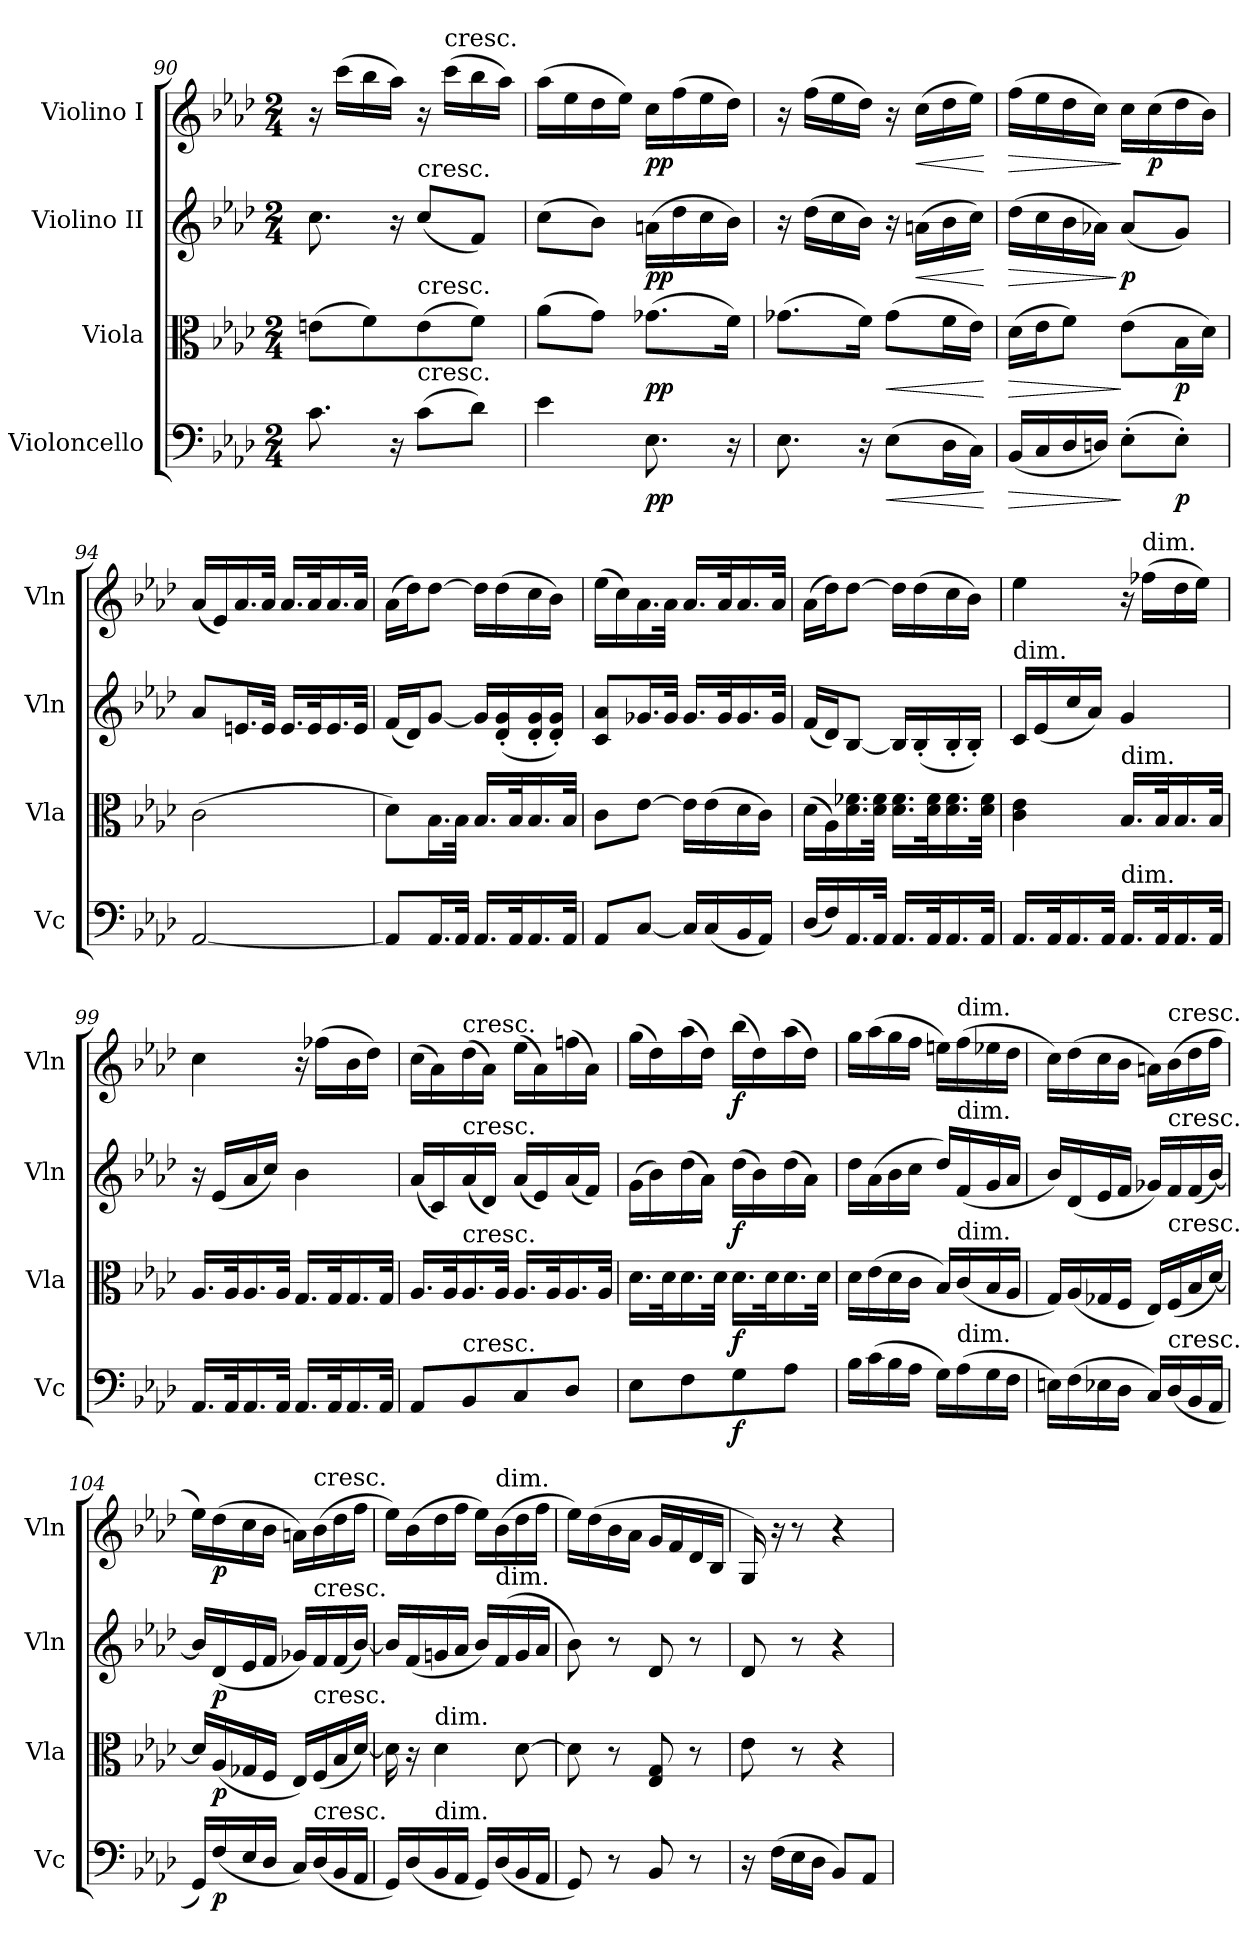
**kern	**dynam	**kern	**dynam	**kern	**dynam	**kern	**dynam
*part4	*part4	*part3	*part3	*part2	*part2	*part1	*part1
*staff4	*staff4	*staff3	*staff3	*staff2	*staff2	*staff1	*staff1
*I"Violoncello	*	*I"Viola	*	*I"Violino II	*	*I"Violino I	*
*I'Vc	*	*I'Vla	*	*I'Vln	*	*I'Vln	*
*clefF4	*	*clefC3	*	*clefG2	*	*clefG2	*
*k[b-e-a-d-]	*	*k[b-e-a-d-]	*	*k[b-e-a-d-]	*	*k[b-e-a-d-]	*
*M2/4	*	*M2/4	*	*M2/4	*	*M2/4	*
=90	=90	=90	=90	=90	=90	=90	=90
8.c\	.	(8en\L	.	8.cc\	.	16r	.
.	.	.	.	.	.	(16ccc\LL	.
.	.	8f\)	.	.	.	16bb-\	.
16r	.	.	.	16r	.	16aa-\JJ)	.
!	!	!	!	!LO:TX:a:t=cresc.	!	!	!
!	!	!LO:TX:a:t=cresc.	!	!	!	!	!
!LO:TX:a:t=cresc.	!	!	!	!	!	!	!
(8c\L	.	(8e\	.	(8cc/L	.	16r	.
!	!	!	!	!	!	!LO:TX:a:t=cresc.	!
.	.	.	.	.	.	(16ccc\LL	.
8d-\J)	.	8f\J)	.	8f/J)	.	16bb-\	.
.	.	.	.	.	.	16aa-\JJ)	.
=91	=91	=91	=91	=91	=91	=91	=91
4e-\	.	(8a-\L	.	(8cc\L	.	(16aa-\LL	.
.	.	.	.	.	.	16ee-\	.
.	.	8g\J)	.	8b-\J)	.	16dd-\	.
.	.	.	.	.	.	16ee-\JJ)	.
!	!LO:DY:b	!	!LO:DY:b	!	!LO:DY:b	!	!LO:DY:b
8.E-\	pp	(8.g-X\L	pp	(16an\LL	pp	16cc\LL	pp
.	.	.	.	16dd-\	.	(16ff\	.
.	.	.	.	16cc\	.	16ee-\	.
16r	.	16f\Jk)	.	16b-\JJ)	.	16dd-\JJ)	.
=92	=92	=92	=92	=92	=92	=92	=92
8.E-\	.	(8.g-X\L	.	16r	.	16r	.
.	.	.	.	(16dd-\LL	.	(16ff\LL	.
.	.	.	.	16cc\	.	16ee-\	.
16r	.	16f\Jk)	.	16b-\JJ)	.	16dd-\JJ)	.
!	!LO:HP:b	!	!LO:HP:b	!	!	!	!
(8E-\L	<	(8g-\L	<	16r	.	16r	.
!	!	!	!	!	!LO:HP:b	!	!LO:HP:b
.	.	.	.	(16an\LL	<	(16cc\LL	<
16D-\L	.	16f\L	.	16b-\	.	16dd-\	.
16C\JJ)	.	16e-\JJ)	.	16cc\JJ)	.	16ee-\JJ)	.
.	[	.	[	.	[	.	[
=93	=93	=93	=93	=93	=93	=93	=93
!	!LO:HP:b	!	!LO:HP:b	!	!LO:HP:b	!	!LO:HP:b
(16BB-/LL	>	(16d-\LL	>	(16dd-\LL	>	(16ff\LL	>
16C/	.	16e-\J	.	16cc\	.	16ee-\	.
16D-/	.	8f\J)	.	16b-\	.	16dd-\	.
16Dn/JJ)	.	.	.	16a-X\JJ)	.	16cc\JJ)	.
!	!	!	!	!	!LO:DY:n=1:b	!	!
(8E-'\L	]	(8e-\L	]	(8a-/L	] p	16cc\LL	]
!	!	!	!	!	!	!	!LO:DY:b
.	.	.	.	.	.	(16cc\	p
!	!LO:DY:b	!	!LO:DY:b	!	!	!	!
8E-'\J)	p	16B-\L	p	8g/J)	.	16dd-\	.
.	.	16d-\JJ)	.	.	.	16b-\JJ)	.
!!LO:LB:g=z
=94	=94	=94	=94	=94	=94	=94	=94
[2AA-/	.	(2c\	.	8a-/L	.	(16a-/LL	.
.	.	.	.	.	.	16e-/)	.
.	.	.	.	16.en/L	.	16.a-/	.
.	.	.	.	32e/JJk	.	32a-/JJk	.
.	.	.	.	16.e/LL	.	16.a-/LL	.
.	.	.	.	32e/K	.	32a-/K	.
.	.	.	.	16.e/	.	16.a-/	.
.	.	.	.	32e/JJk	.	32a-/JJk	.
=95	=95	=95	=95	=95	=95	=95	=95
8AA-/L]	.	8d-\L)	.	(16f/LL	.	(16a-\LL	.
.	.	.	.	16d-/J)	.	16dd-\J)	.
16.AA-/L	.	16.B-\L	.	[8g/J	.	[8dd-\J	.
32AA-/JJk	.	32B-\JJk	.	.	.	.	.
16.AA-/LL	.	16.B-/LL	.	16g/LL]	.	16dd-\LL]	.
.	.	.	.	(16d-/' 16g/'	.	(16dd-\	.
32AA-/K	.	32B-/K	.	.	.	.	.
16.AA-/	.	16.B-/	.	16d-/' 16g/'	.	16cc\	.
.	.	.	.	16d-/' 16g/'JJ)	.	16b-\JJ)	.
32AA-/JJk	.	32B-/JJk	.	.	.	.	.
=96	=96	=96	=96	=96	=96	=96	=96
8AA-/L	.	8c\L	.	8c/ 8a-/L	.	(16ee-\LL	.
.	.	.	.	.	.	16cc\)	.
[8C/J	.	[8e-\J	.	16.g-X/L	.	16.a-\	.
.	.	.	.	32g-/JJk	.	32a-\JJk	.
16C/LL]	.	16e-\LL]	.	16.g-/LL	.	16.a-/LL	.
(16C/	.	(16e-\	.	.	.	.	.
.	.	.	.	32g-/K	.	32a-/K	.
16BB-/	.	16d-\	.	16.g-/	.	16.a-/	.
16AA-/JJ)	.	16c\JJ)	.	.	.	.	.
.	.	.	.	32g-/JJk	.	32a-/JJk	.
=97	=97	=97	=97	=97	=97	=97	=97
(16D-/LL	.	(16d-\LL	.	(16f/LL	.	(16a-\LL	.
16F/)	.	16A-\)	.	16d-/J)	.	16dd-\J)	.
16.AA-/	.	16.d-\ 16.f-X\	.	[8B-/J	.	[8dd-\J	.
32AA-/JJk	.	32d-\ 32f-\JJk	.	.	.	.	.
16.AA-/LL	.	16.d-\ 16.f-\LL	.	16B-/LL]	.	16dd-\LL]	.
.	.	.	.	(16B-'/	.	(16dd-\	.
32AA-/K	.	32d-\ 32f-\K	.	.	.	.	.
16.AA-/	.	16.d-\ 16.f-\	.	16B-'/	.	16cc\	.
.	.	.	.	16B-'/JJ)	.	16b-\JJ)	.
32AA-/JJk	.	32d-\ 32f-\JJk	.	.	.	.	.
!!LO:PB:g=z
=98	=98	=98	=98	=98	=98	=98	=98
!	!	!	!	!LO:TX:a:t=dim.	!	!	!
16.AA-/LL	.	4c\ 4e-\	.	16c/LL	.	4ee-\	.
.	.	.	.	(16e-/	.	.	.
32AA-/K	.	.	.	.	.	.	.
16.AA-/	.	.	.	16cc/	.	.	.
.	.	.	.	16a-/JJ)	.	.	.
32AA-/JJk	.	.	.	.	.	.	.
!	!	!LO:TX:a:t=dim.	!	!	!	!	!
!LO:TX:a:t=dim.	!	!	!	!	!	!	!
16.AA-/LL	.	16.B-/LL	.	4g/	.	16r	.
!	!	!	!	!	!	!LO:TX:a:t=dim.	!
.	.	.	.	.	.	(16ff-X\LL	.
32AA-/K	.	32B-/K	.	.	.	.	.
16.AA-/	.	16.B-/	.	.	.	16dd-\	.
.	.	.	.	.	.	16ee-\JJ)	.
32AA-/JJk	.	32B-/JJk	.	.	.	.	.
=99	=99	=99	=99	=99	=99	=99	=99
16.AA-/LL	.	16.A-/LL	.	16r	.	4cc\	.
.	.	.	.	(16e-/LL	.	.	.
32AA-/K	.	32A-/K	.	.	.	.	.
16.AA-/	.	16.A-/	.	16a-/	.	.	.
.	.	.	.	16cc/JJ)	.	.	.
32AA-/JJk	.	32A-/JJk	.	.	.	.	.
16.AA-/LL	.	16.G/LL	.	4b-\	.	16r	.
.	.	.	.	.	.	(16ff-X\LL	.
32AA-/K	.	32G/K	.	.	.	.	.
16.AA-/	.	16.G/	.	.	.	16b-\	.
.	.	.	.	.	.	16dd-\JJ)	.
32AA-/JJk	.	32G/JJk	.	.	.	.	.
=100	=100	=100	=100	=100	=100	=100	=100
8AA-/L	.	16.A-/LL	.	(16a-/LL	.	(16cc\LL	.
.	.	.	.	16c/)	.	16a-\)	.
.	.	32A-/K	.	.	.	.	.
!	!	!	!	!	!	!LO:TX:a:t=cresc.	!
!	!	!	!	!LO:TX:a:t=cresc.	!	!	!
!	!	!LO:TX:a:t=cresc.	!	!	!	!	!
!LO:TX:a:t=cresc.	!	!	!	!	!	!	!
8BB-/	.	16.A-/	.	(16a-/	.	(16dd-\	.
.	.	.	.	16d-/JJ)	.	16a-\JJ)	.
.	.	32A-/JJk	.	.	.	.	.
8C/	.	16.A-/LL	.	(16a-/LL	.	(16ee-\LL	.
.	.	.	.	16e-/)	.	16a-\)	.
.	.	32A-/K	.	.	.	.	.
8D-/J	.	16.A-/	.	(16a-/	.	(16ffn\	.
.	.	.	.	16f/JJ)	.	16a-\JJ)	.
.	.	32A-/JJk	.	.	.	.	.
=101	=101	=101	=101	=101	=101	=101	=101
8E-\L	.	16.d-\LL	.	(16g\LL	.	(16gg\LL	.
.	.	.	.	16b-\)	.	16dd-\)	.
.	.	32d-\K	.	.	.	.	.
8F\	.	16.d-\	.	(16dd-\	.	(16aa-\	.
.	.	.	.	16a-\JJ)	.	16dd-\JJ)	.
.	.	32d-\JJk	.	.	.	.	.
!	!LO:DY:b	!	!LO:DY:b	!	!LO:DY:b	!	!LO:DY:b
8G\	f	16.d-\LL	f	(16dd-\LL	f	(16bb-\LL	f
.	.	.	.	16b-\)	.	16dd-\)	.
.	.	32d-\K	.	.	.	.	.
8A-\J	.	16.d-\	.	(16dd-\	.	(16aa-\	.
.	.	.	.	16a-\JJ)	.	16dd-\JJ)	.
.	.	32d-\JJk	.	.	.	.	.
!!LO:LB:g=z
=102	=102	=102	=102	=102	=102	=102	=102
16B-\LL	.	16d-\LL	.	16dd-\LL	.	16gg\LL	.
(16c\	.	(16e-\	.	(16a-\	.	(16aa-\	.
16B-\	.	16d-\	.	16b-\	.	16gg\	.
16A-\JJ	.	16c\JJ	.	16cc\JJ	.	16ff\JJ	.
16G\LL)	.	16B-/LL)	.	16dd-/LL)	.	16een\LL)	.
!	!	!	!	!	!	!LO:TX:a:t=dim.	!
!	!	!	!	!LO:TX:a:t=dim.	!	!	!
!	!	!LO:TX:a:t=dim.	!	!	!	!	!
!LO:TX:a:t=dim.	!	!	!	!	!	!	!
(16A-\	.	(16c/	.	(16f/	.	(16ff\	.
16G\	.	16B-/	.	16g/	.	16ee-X\	.
16F\JJ	.	16A-/JJ	.	16a-/JJ	.	16dd-\JJ	.
=103	=103	=103	=103	=103	=103	=103	=103
16En\LL)	.	16G/LL)	.	16b-/LL)	.	16cc\LL)	.
(16F\	.	(16A-/	.	(16d-/	.	(16dd-\	.
16E-X\	.	16G-X/	.	16e-/	.	16cc\	.
16D-\JJ	.	16F/JJ	.	16f/JJ	.	16b-\JJ	.
16C/LL)	.	16E-/LL)	.	16g-X/LL)	.	16an\LL)	.
!	!	!	!	!	!	!LO:TX:a:t=cresc.	!
!	!	!	!	!LO:TX:a:t=cresc.	!	!	!
!	!	!LO:TX:a:t=cresc.	!	!	!	!	!
!LO:TX:a:t=cresc.	!	!	!	!	!	!	!
(16D-/	.	(16F/	.	16f/	.	(16b-\	.
16BB-/	.	16B-/	.	(16f/	.	16dd-\	.
16AA-/JJ	.	[16d-/JJ)	.	[16b-/JJ)	.	16ff\JJ	.
=104	=104	=104	=104	=104	=104	=104	=104
16GG/LL)	.	16d-/LL]	.	16b-/LL]	.	16ee-\LL)	.
!	!LO:DY:b	!	!LO:DY:b	!	!LO:DY:b	!	!LO:DY:b
(16F/	p	(16A-/	p	(16d-/	p	(16dd-\	p
16E-/	.	16G-X/	.	16e-/	.	16cc\	.
16D-/JJ	.	16F/JJ	.	16f/JJ	.	16b-\JJ	.
16C/LL)	.	16E-/LL)	.	16g-X/LL)	.	16an\LL)	.
!	!	!	!	!	!	!LO:TX:a:t=cresc.	!
!	!	!	!	!LO:TX:a:t=cresc.	!	!	!
!	!	!LO:TX:a:t=cresc.	!	!	!	!	!
!LO:TX:a:t=cresc.	!	!	!	!	!	!	!
(16D-/	.	(16F/	.	16f/	.	(16b-\	.
16BB-/	.	16B-/	.	(16f/	.	16dd-\	.
16AA-/JJ	.	[16d-/JJ)	.	[16b-/JJ)	.	16ff\JJ	.
=105	=105	=105	=105	=105	=105	=105	=105
16GG/LL)	.	16d-\]	.	16b-/LL]	.	16ee-\LL)	.
(16D-/	.	16r	.	(16f/	.	(16b-\	.
!	!	!LO:TX:a:t=dim.	!	!	!	!	!
!LO:TX:a:t=dim.	!	!	!	!	!	!	!
16BB-/	.	4d-\	.	16gn/	.	16dd-\	.
16AA-/JJ	.	.	.	16a-/JJ	.	16ff\JJ	.
16GG/LL)	.	.	.	16b-/LL)	.	16ee-\LL)	.
!	!	!	!	!	!	!LO:TX:a:t=dim.	!
!	!	!	!	!LO:TX:a:t=dim.	!	!	!
(16D-/	.	.	.	(16f/	.	(16b-\	.
16BB-/	.	[8d-\	.	16g/	.	16dd-\	.
16AA-/JJ	.	.	.	16a-/JJ	.	16ff\JJ	.
=106	=106	=106	=106	=106	=106	=106	=106
8GG/)	.	8d-\]	.	8b-\)	.	16ee-\LL)	.
.	.	.	.	.	.	(16dd-\	.
8r	.	8r	.	8r	.	16b-\	.
.	.	.	.	.	.	16a-\JJ	.
8BB-/	.	8E-/ 8G/	.	8d-/	.	16g/LL	.
.	.	.	.	.	.	16f/	.
8r	.	8r	.	8r	.	16d-/	.
.	.	.	.	.	.	16B-/JJ	.
!!LO:LB:g=z
=107	=107	=107	=107	=107	=107	=107	=107
16r	.	8e-\	.	8d-/	.	16G/)	.
(16F\LL	.	.	.	.	.	16r	.
16E-\	.	8r	.	8r	.	8r	.
16D-\JJ	.	.	.	.	.	.	.
8BB-/L)	.	4r	.	4r	.	4r	.
8AA-/J	.	.	.	.	.	.	.
=	=	=	=	=	=	=	=
*-	*-	*-	*-	*-	*-	*-	*-
